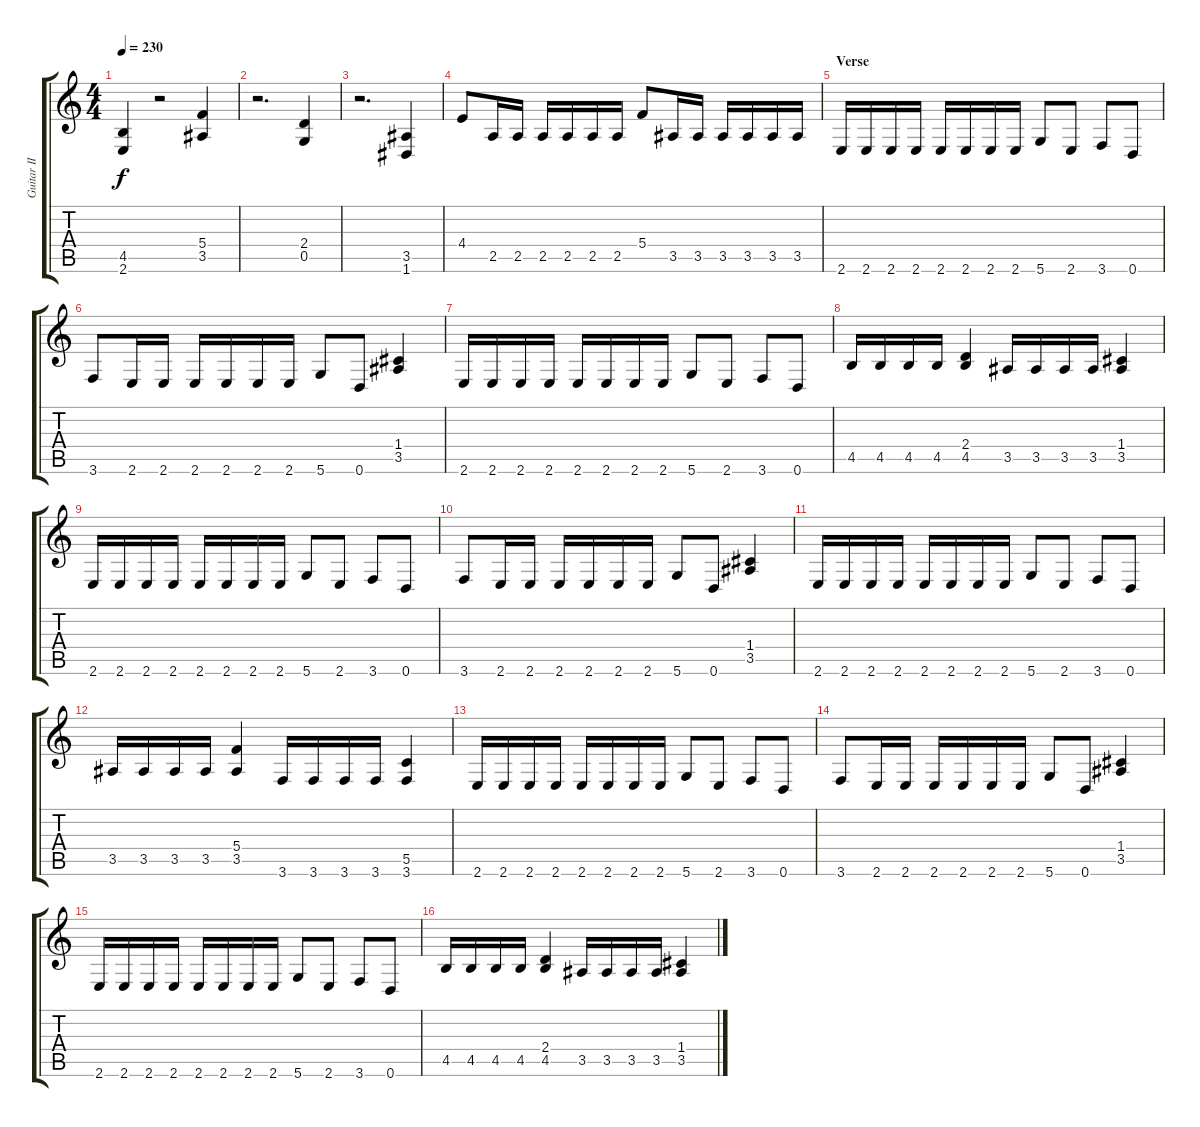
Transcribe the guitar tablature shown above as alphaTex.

\track ("Guitar II" "Guitar II") {instrument distortionguitar}
\staff {score tabs}
\tuning (D4 A3 F3 C3 G2 D2) {hide}
\ts (4 4)
\tempo 230
\clef g2
\ks c
(4.5 2.6).4{dy f} r.2 (5.4 3.5).4 |
r.2{d} (2.4 0.5).4 |
r.2{d} (3.5 1.6).4 |
4.4.8 2.5.16 2.5.16 2.5.16 2.5.16 2.5.16 2.5.16 5.4.8 3.5.16 3.5.16 3.5.16 3.5.16 3.5.16 3.5.16 |
\section ("" "Verse")
2.6.16 2.6.16 2.6.16 2.6.16 2.6.16 2.6.16 2.6.16 2.6.16 5.6.8 2.6.8 3.6.8 0.6.8 |
3.6.8 2.6.16 2.6.16 2.6.16 2.6.16 2.6.16 2.6.16 5.6.8 0.6.8 (1.4 3.5).4 |
2.6.16 2.6.16 2.6.16 2.6.16 2.6.16 2.6.16 2.6.16 2.6.16 5.6.8 2.6.8 3.6.8 0.6.8 |
4.5.16 4.5.16 4.5.16 4.5.16 (2.4 4.5).4 3.5.16 3.5.16 3.5.16 3.5.16 (1.4 3.5).4 |
2.6.16 2.6.16 2.6.16 2.6.16 2.6.16 2.6.16 2.6.16 2.6.16 5.6.8 2.6.8 3.6.8 0.6.8 |
3.6.8 2.6.16 2.6.16 2.6.16 2.6.16 2.6.16 2.6.16 5.6.8 0.6.8 (1.4 3.5).4 |
2.6.16 2.6.16 2.6.16 2.6.16 2.6.16 2.6.16 2.6.16 2.6.16 5.6.8 2.6.8 3.6.8 0.6.8 |
3.5.16 3.5.16 3.5.16 3.5.16 (5.4 3.5).4 3.6.16 3.6.16 3.6.16 3.6.16 (5.5 3.6).4 |
2.6.16 2.6.16 2.6.16 2.6.16 2.6.16 2.6.16 2.6.16 2.6.16 5.6.8 2.6.8 3.6.8 0.6.8 |
3.6.8 2.6.16 2.6.16 2.6.16 2.6.16 2.6.16 2.6.16 5.6.8 0.6.8 (1.4 3.5).4 |
2.6.16 2.6.16 2.6.16 2.6.16 2.6.16 2.6.16 2.6.16 2.6.16 5.6.8 2.6.8 3.6.8 0.6.8 |
4.5.16 4.5.16 4.5.16 4.5.16 (2.4 4.5).4 3.5.16 3.5.16 3.5.16 3.5.16 (1.4 3.5).4
